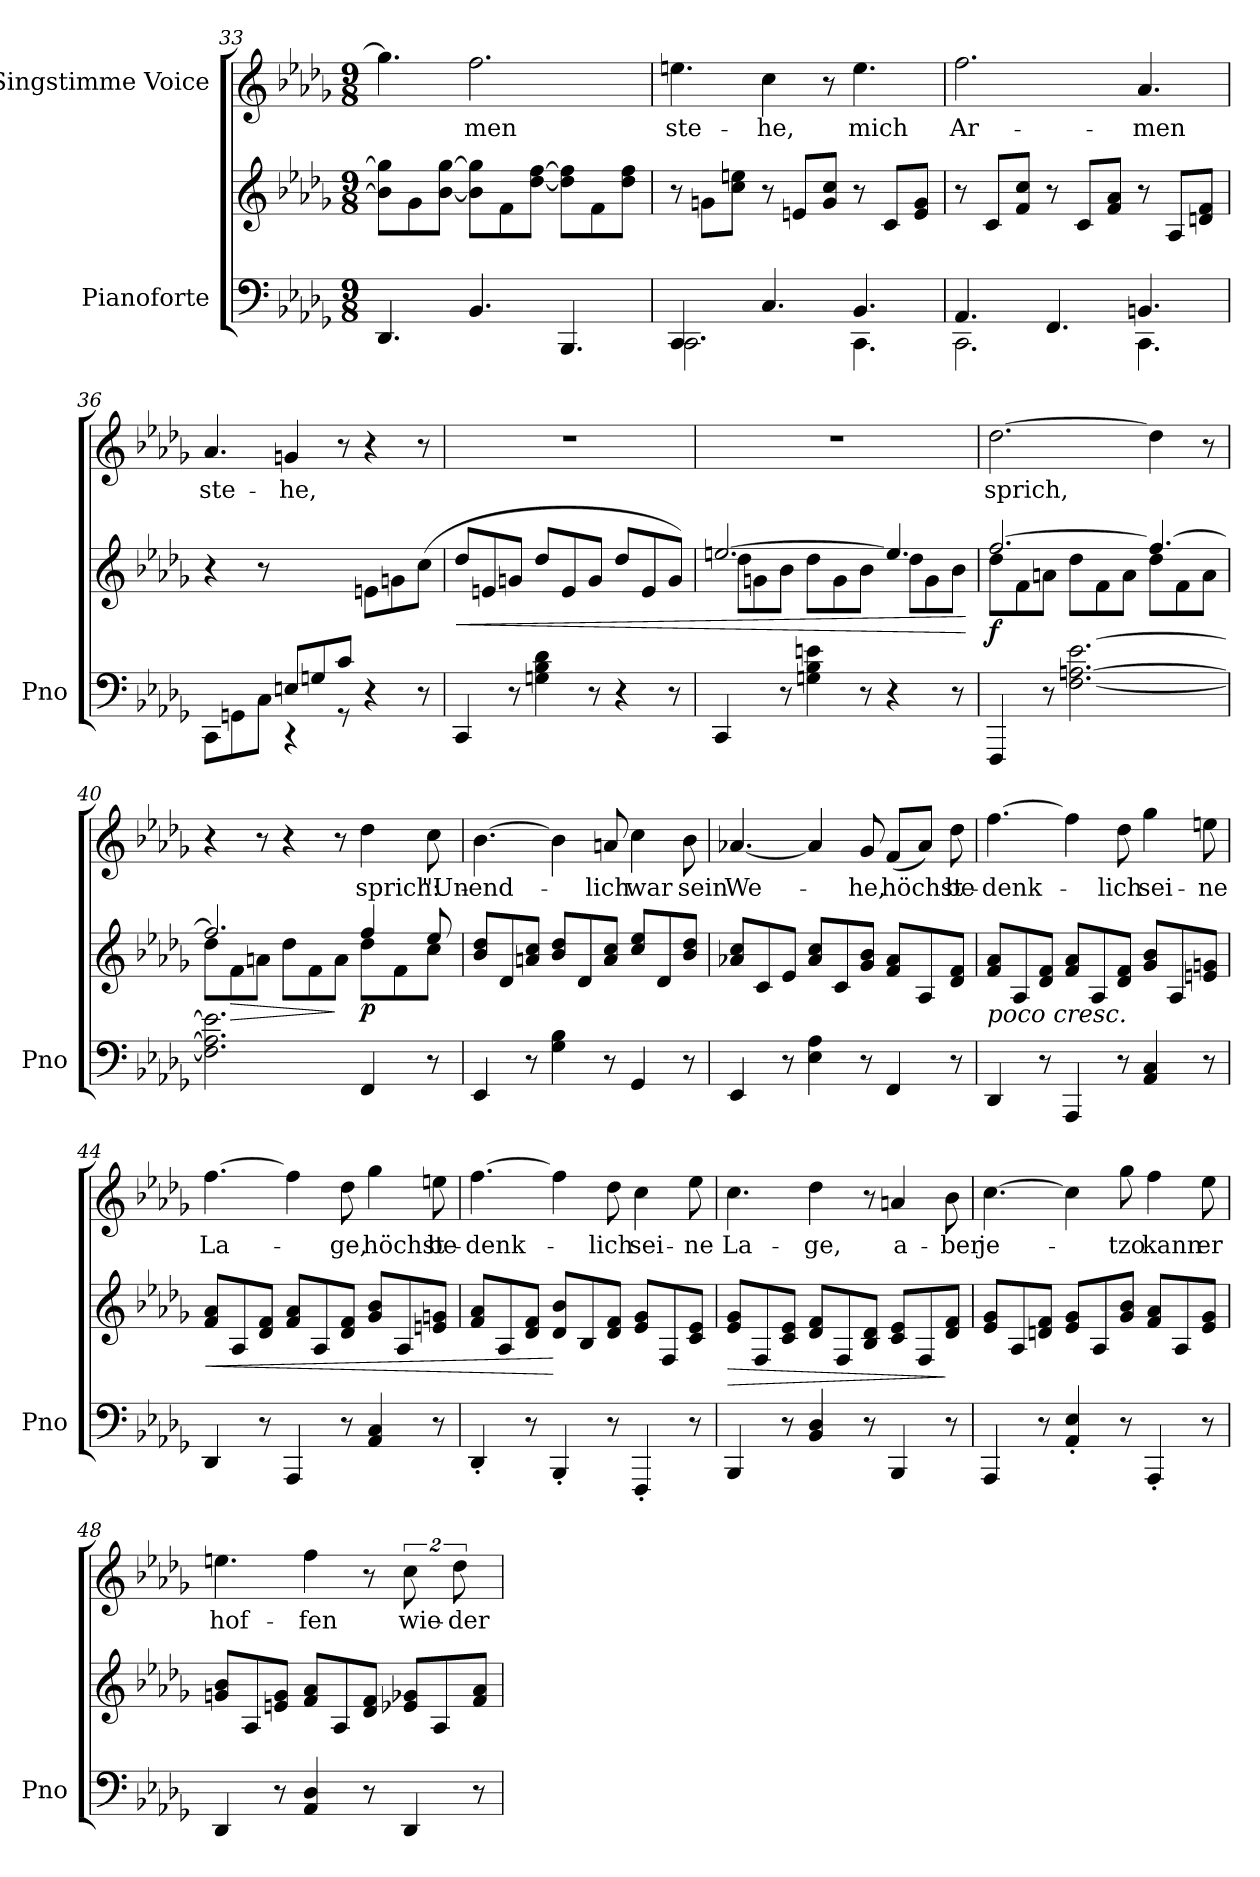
**kern	**kern	**dynam	**kern	**text
*part2	*part2	*part2	*part1	*part1
*staff3	*staff2	*staff2/3	*staff1	*staff1
*I"Pianoforte	*	*	*I"Singstimme Voice	*
*I'Pno	*	*	*	*
*clefF4	*clefG2	*	*clefG2	*
*k[b-e-a-d-g-]	*k[b-e-a-d-g-]	*	*k[b-e-a-d-g-]	*
*M9/8	*M9/8	*	*M9/8	*
=33	=33	=33	=33	=33
4.DD-/	8b-\] 8gg-\]L	.	4.gg-\]	.
.	8g-\	.	.	.
.	[8b-\ [8gg-\J	.	.	.
!	!	!	!	!LO:LY:b
4.BB-/	8b-\] 8gg-\]L	.	2.ff\	-men
.	8f\	.	.	.
.	[8dd-\ [8ff\J	.	.	.
4.BBB-/	8dd-\] 8ff\]L	.	.	.
.	8f\	.	.	.
.	8dd-\ 8ff\J	.	.	.
=34	=34	=34	=34	=34
*^	*	*	*	*
!	!	!	!	!	!LO:LY:b
4.CC/	2.CC\	8r	.	4.een\	ste-
.	.	8gn\L	.	.	.
.	.	8cc\ 8een\J	.	.	.
!	!	!	!	!	!LO:LY:b
4.C/	.	8r	.	4cc\	-he,
.	.	8en/L	.	.	.
.	.	8g/ 8cc/J	.	8r	.
!	!	!	!	!	!LO:LY:b
4.BB-/	4.CC\	8r	.	4.ee\	mich
.	.	8c/L	.	.	.
.	.	8e/ 8g/J	.	.	.
=35	=35	=35	=35	=35	=35
!	!	!	!	!	!LO:LY:b
4.AA-/	2.CC\	8r	.	2.ff\	Ar-
.	.	8c/L	.	.	.
.	.	8f/ 8cc/J	.	.	.
4.FF/	.	8r	.	.	.
.	.	8c/L	.	.	.
.	.	8f/ 8a-/J	.	.	.
!	!	!	!	!	!LO:LY:b
4.BBn/	4.CC\	8r	.	4.a-/	-men
.	.	8A-/L	.	.	.
.	.	8dn/ 8f/J	.	.	.
!!LO:LB:g=z
=36	=36	=36	=36	=36	=36
!	!	!	!	!	!LO:LY:b
4.ryy	(<8CC\L	4r	.	4.a-/	ste-
.	8GGn\	.	.	.	.
.	8C\J	8r	.	.	.
!	!	!	!	!	!LO:LY:b
8En/L	4rCC	4.ryy	.	4gn/	-he,
8Gn/	.	.	.	.	.
8c/J	8rGG	.	.	8r	.
4.ryy	4r	8en\L	.	4r	.
.	.	8gn\	.	.	.
.	8r	(8cc\J	.	8r	.
=37	=37	=37	=37	=37	=37
!	!	!	!LO:HP:b	!	!
*v	*v	*	*	*	*
4CC/	8dd-/L	<	8%9r	.
.	8en/	.	.	.
8r	8gn/J	.	.	.
4Gn\ 4B-\ 4d-\	8dd-/L	.	.	.
.	8e/	.	.	.
8r	8g/J	.	.	.
4r	8dd-/L	.	.	.
.	8e/	.	.	.
8r	8g/J)	.	.	.
=38	=38	=38	=38	=38
*	*^	*	*	*
4CC/	[2.een/	8dd-\L	.	8%9r	.
.	.	8gn\	.	.	.
8r	.	8b-\J	.	.	.
4Gn\ 4B-\ 4en\	.	8dd-\L	.	.	.
.	.	8g\	.	.	.
8r	.	8b-\J	.	.	.
4r	4.ee/]	8dd-\L	.	.	.
.	.	8g\	.	.	.
8r	.	8b-\J	.	.	.
*	*v	*v	*	*	*
.	.	[	.	.
=39	=39	=39	=39	=39
*	*^	*	*	*
!	!	!	!LO:DY:b	!	!LO:LY:b
4FFF/	[2.ff/	8dd-\L	f	[2.dd-\	sprich,
.	.	8f\	.	.	.
8r	.	8an\J	.	.	.
[2.F\ [2.An\ [2.e-\	.	8dd-\L	.	.	.
.	.	8f\	.	.	.
.	.	8a\J	.	.	.
.	4.ff/_	8dd-\L	.	4dd-\]	.
.	.	8f\	.	.	.
.	.	8a\J	.	8r	.
!!LO:LB:g=z
=40	=40	=40	=40	=40	=40
2.F\] 2.An\] 2.e-\]	2.ff/]	8dd-\L	.	4r	.
!	!	!	!LO:HP:b	!	!
.	.	8f\	>	.	.
.	.	8an\J	.	8r	.
.	.	8dd-\L	.	4r	.
.	.	8f\	.	.	.
.	.	8a\J	]	8r	.
!	!	!	!LO:DY:b	!	!LO:LY:b
4FF/	4ff/	8dd-\L	p	4dd-\	sprich:
.	.	8f\	.	.	.
!	!	!	!	!	!LO:LY:b
8r	8ee-/	8cc\J	.	8cc\	"Un-
=41	=41	=41	=41	=41	=41
!	!	!	!	!	!LO:LY:b
*	*v	*v	*	*	*
4EE-/	8b-/ 8dd-/L	.	[4.b-\	-end-
.	8d-/	.	.	.
8r	8an/ 8cc/J	.	.	.
4G-\ 4B-\	8b-/ 8dd-/L	.	4b-\]	.
.	8d-/	.	.	.
!	!	!	!	!LO:LY:b
8r	8a/ 8cc/J	.	8an/	-lich
!	!	!	!	!LO:LY:b
4GG-/	8cc/ 8ee-/L	.	4cc\	war
.	8d-/	.	.	.
!	!	!	!	!LO:LY:b
8r	8b-/ 8dd-/J	.	8b-\	sein
=42	=42	=42	=42	=42
!	!	!	!	!LO:LY:b
4EE-/	8a-X/ 8cc/L	.	[4.a-X/	We-
.	8c/	.	.	.
8r	8e-/J	.	.	.
4E-\ 4A-\	8a-/ 8cc/L	.	4a-/]	.
.	8c/	.	.	.
!	!	!	!	!LO:LY:b
8r	8g-/ 8b-/J	.	8g-/	-he,
!	!	!	!	!LO:LY:b
4FF/	8f/ 8a-/L	.	(<8f/L	höchst
.	8A-/	.	8a-/J)	.
!	!	!	!	!LO:LY:b
8r	8d-/ 8f/J	.	8dd-\	be-
=43	=43	=43	=43	=43
!	!LO:TX:b:i:t=poco cresc.	!	!	!
!	!	!	!	!LO:LY:b
4DD-/	8f/ 8a-/L	.	[4.ff\	-denk-
.	8A-/	.	.	.
8r	8d-/ 8f/J	.	.	.
4AAA-/	8f/ 8a-/L	.	4ff\]	.
.	8A-/	.	.	.
!	!	!	!	!LO:LY:b
8r	8d-/ 8f/J	.	8dd-\	-lich
!	!	!	!	!LO:LY:b
4AA-/ 4C/	8g-/ 8b-/L	.	4gg-\	sei-
.	8A-/	.	.	.
!	!	!	!	!LO:LY:b
8r	8en/ 8gn/J	.	8een\	-ne
!!LO:LB:g=z
=44	=44	=44	=44	=44
!	!	!LO:HP:b	!	!LO:LY:b
4DD-/	8f/ 8a-/L	<	[4.ff\	La-
.	8A-/	.	.	.
8r	8d-/ 8f/J	.	.	.
4AAA-/	8f/ 8a-/L	.	4ff\]	.
.	8A-/	.	.	.
!	!	!	!	!LO:LY:b
8r	8d-/ 8f/J	.	8dd-\	-ge,
!	!	!	!	!LO:LY:b
4AA-/ 4C/	8g-/ 8b-/L	.	4gg-\	höchst
.	8A-/	.	.	.
!	!	!	!	!LO:LY:b
8r	8en/ 8gn/J	.	8een\	be-
=45	=45	=45	=45	=45
!	!	!	!	!LO:LY:b
4DD-'/	8f/ 8a-/L	.	[4.ff\	-denk-
.	8A-/	.	.	.
8r	8d-/ 8f/J	.	.	.
4BBB-'/	8d-/ 8b-/L	[	4ff\]	.
.	8B-/	.	.	.
!	!	!	!	!LO:LY:b
8r	8d-/ 8f/J	.	8dd-\	-lich
!	!	!	!	!LO:LY:b
4FFF'/	8e-/ 8g-/L	.	4cc\	sei-
.	8F/	.	.	.
!	!	!	!	!LO:LY:b
8r	8c/ 8e-/J	.	8ee-\	-ne
=46	=46	=46	=46	=46
!	!	!LO:HP:b	!	!LO:LY:b
4BBB-/	8e-/ 8g-/L	>	4.cc\	La-
.	8F/	.	.	.
8r	8c/ 8e-/J	.	.	.
!	!	!	!	!LO:LY:b
4BB-/ 4D-/	8d-/ 8f/L	.	4dd-\	-ge,
.	8F/	.	.	.
8r	8B-/ 8d-/J	.	8r	.
!	!	!	!	!LO:LY:b
4BBB-/	8c/ 8e-/L	.	4an/	a-
.	8F/	.	.	.
!	!	!	!	!LO:LY:b
8r	8d-/ 8f/J	]	8b-\	-ber
=47	=47	=47	=47	=47
!	!	!	!	!LO:LY:b
4AAA-/	8e-/ 8g-/L	.	[4.cc\	je-
.	8A-/	.	.	.
8r	8dn/ 8f/J	.	.	.
4AA-/' 4E-/'	8e-/ 8g-/L	.	4cc\]	.
.	8A-/	.	.	.
!	!	!	!	!LO:LY:b
8r	8g-/ 8b-/J	.	8gg-\	-tzo
!	!	!	!	!LO:LY:b
4AAA-'/	8f/ 8a-/L	.	4ff\	kann
.	8A-/	.	.	.
!	!	!	!	!LO:LY:b
8r	8e-/ 8g-/J	.	8ee-\	er
!!LO:PB:g=z
=48	=48	=48	=48	=48
!	!	!	!	!LO:LY:b
4DD-/	8gn/ 8b-/L	.	4.een\	hof-
.	8A-/	.	.	.
8r	8en/ 8g/J	.	.	.
!	!	!	!	!LO:LY:b
4AA-/ 4D-/	8f/ 8a-/L	.	4ff\	-fen
.	8A-/	.	.	.
8r	8d-/ 8f/J	.	8r	.
!	!	!	!	!LO:LY:b
4DD-/	8e-X/ 8g-X/L	.	16%3cc\	wie-
.	8A-/	.	.	.
!	!	!	!	!LO:LY:b
.	.	.	16%3dd-\	-der
8r	8f/ 8a-/J	.	.	.
=	=	=	=	=
*-	*-	*-	*-	*-
